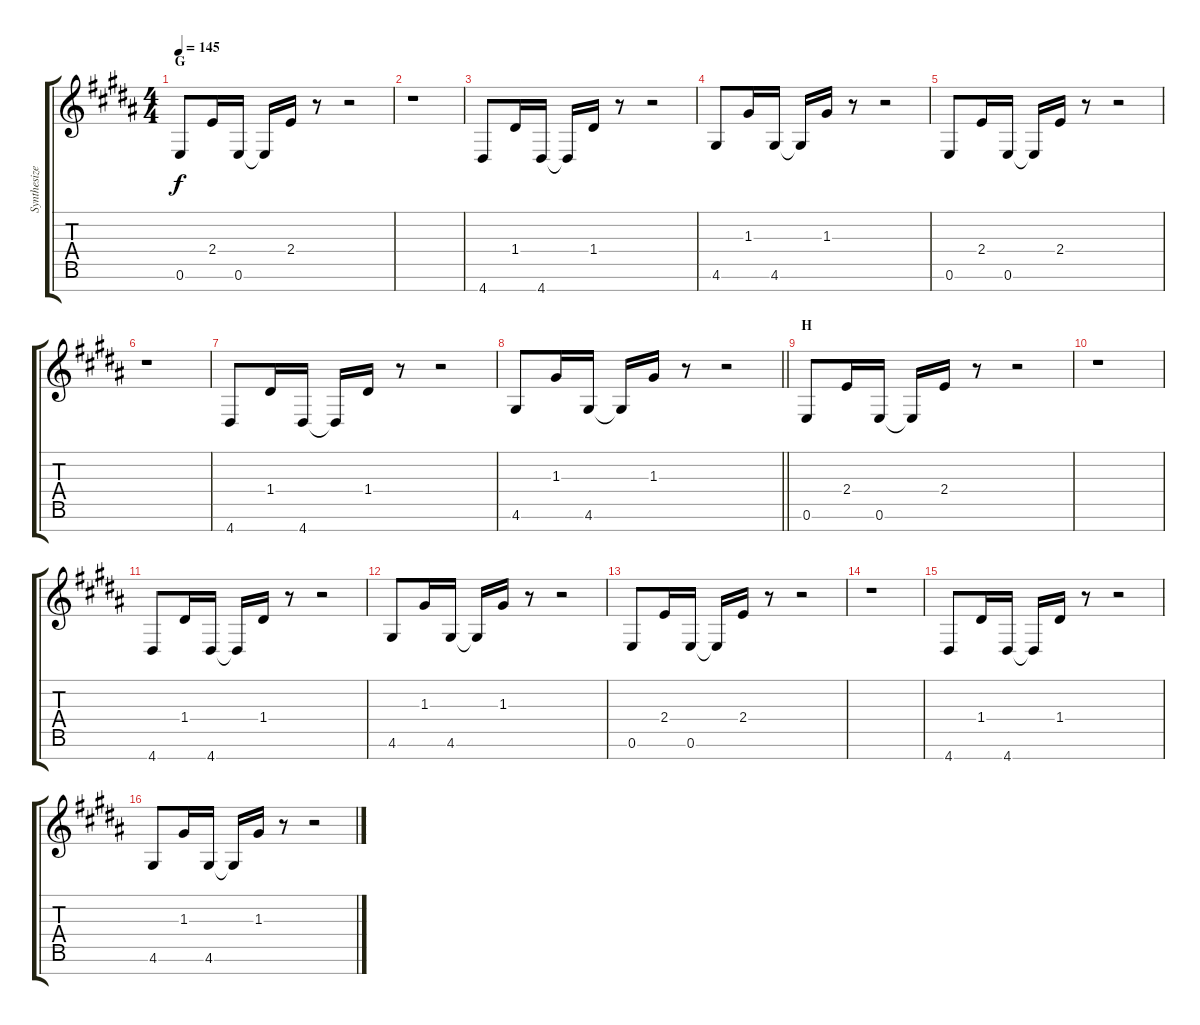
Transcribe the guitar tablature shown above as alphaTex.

\track ("Synthesizer II" "Synthesize") {instrument lead1square}
\staff {score tabs}
\tuning (E5 B4 G4 D4 A3 E3 B2) {hide}
\ts (4 4)
\section ("" "G")
\tempo 145
\clef g2
\ks b
0.6.8{dy f} 2.4.16 0.6.16 0.6{t}.16 2.4.16 r.8 r.2 |
r.1 |
4.7.8 1.4.16 4.7.16 4.7{t}.16 1.4.16 r.8 r.2 |
4.6.8 1.3.16 4.6.16 4.6{t}.16 1.3.16 r.8 r.2 |
0.6.8 2.4.16 0.6.16 0.6{t}.16 2.4.16 r.8 r.2 |
r.1 |
4.7.8 1.4.16 4.7.16 4.7{t}.16 1.4.16 r.8 r.2 |
\barLineRight lightlight
4.6.8 1.3.16 4.6.16 4.6{t}.16 1.3.16 r.8 r.2 |
\section ("" "H")
0.6.8 2.4.16 0.6.16 0.6{t}.16 2.4.16 r.8 r.2 |
r.1 |
4.7.8 1.4.16 4.7.16 4.7{t}.16 1.4.16 r.8 r.2 |
4.6.8 1.3.16 4.6.16 4.6{t}.16 1.3.16 r.8 r.2 |
0.6.8 2.4.16 0.6.16 0.6{t}.16 2.4.16 r.8 r.2 |
r.1 |
4.7.8 1.4.16 4.7.16 4.7{t}.16 1.4.16 r.8 r.2 |
4.6.8 1.3.16 4.6.16 4.6{t}.16 1.3.16 r.8 r.2
